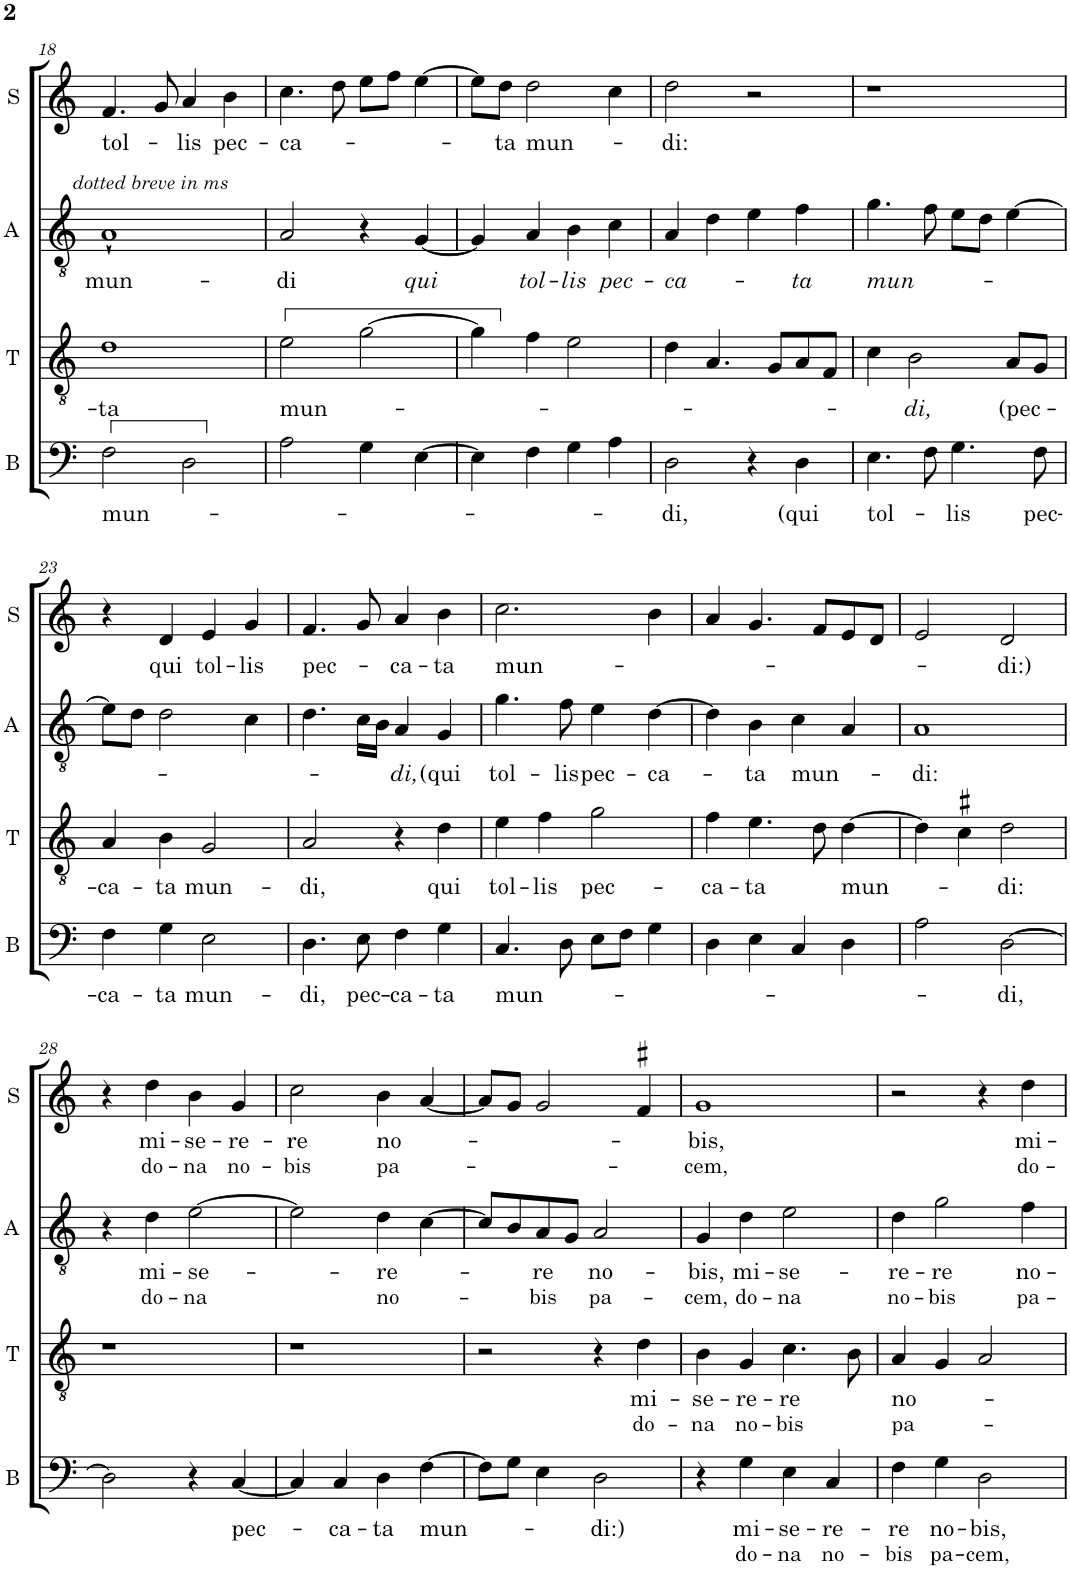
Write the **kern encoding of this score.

**kern	**text	**text	**kern	**text	**text	**kern	**text	**text	**kern	**text	**text
*part4	*part4	*part4	*part3	*part3	*part3	*part2	*part2	*part2	*part1	*part1	*part1
*staff4	*staff4	*staff4	*staff3	*staff3	*staff3	*staff2	*staff2	*staff2	*staff1	*staff1	*staff1
*I"B	*	*	*I"T	*	*	*I"A	*	*	*I"S	*	*
*I'B	*	*	*I'T	*	*	*I'A	*	*	*I'S	*	*
!!LO:PB:g=z
*clefF4	*	*	*clefGv2	*	*	*clefGv2	*	*	*clefG2	*	*
*	*	*	*	*	*	*Trd4c7	*	*	*	*	*
*k[]	*	*	*k[]	*	*	*k[]	*	*	*k[]	*	*
*M2/2	*	*	*M2/2	*	*	*M2/2	*	*	*M2/2	*	*
*met(c|)	*	*	*met(c|)	*	*	*met(c|)	*	*	*met(c|)	*	*
=18	=18	=18	=18	=18	=18	=18	=18	=18	=18	=18	=18
!	!	!	!	!	!	!LO:TX:a:i:t=dotted breve in ms	!	!	!	!	!
!	!LO:LY:b	!	!	!LO:LY:b	!	!	!LO:LY:b	!	!	!LO:LY:b	!
2F\	mun-	.	1d	-ta	.	1A`	mun-	.	4.f/	tol-	.
.	.	.	.	.	.	.	.	.	8g/	.	.
!	!	!	!	!	!	!	!	!	!	!LO:LY:b	!
2D\	.	.	.	.	.	.	.	.	4a/	-lis	.
!	!	!	!	!	!	!	!	!	!	!LO:LY:b	!
.	.	.	.	.	.	.	.	.	4b\	pec-	.
=19	=19	=19	=19	=19	=19	=19	=19	=19	=19	=19	=19
!	!	!	!	!LO:LY:b	!	!	!LO:LY:b	!	!	!LO:LY:b	!
2A\	.	.	2e\	mun-	.	2A/	-di	.	4.cc\	-ca-	.
.	.	.	.	.	.	.	.	.	8dd\	.	.
4G\	.	.	[2g\	.	.	4r	.	.	8ee\L	.	.
.	.	.	.	.	.	.	.	.	8ff\J	.	.
!	!	!	!	!	!	!	!LO:LY:b	!	!	!	!
[4E\	.	.	.	.	.	[4G/	qui	.	[4ee\	.	.
=20	=20	=20	=20	=20	=20	=20	=20	=20	=20	=20	=20
4E\]	.	.	4g\]	.	.	4G/]	.	.	8ee\L]	.	.
!	!	!	!	!	!	!	!	!	!	!LO:LY:b	!
.	.	.	.	.	.	.	.	.	8dd\J	-ta	.
!	!	!	!	!	!	!	!LO:LY:b	!	!	!LO:LY:b	!
4F\	.	.	4f\	.	.	4A/	tol-	.	2dd\	mun-	.
!	!	!	!	!	!	!	!LO:LY:b	!	!	!	!
4G\	.	.	2e\	.	.	4B\	-lis	.	.	.	.
!	!	!	!	!	!	!	!LO:LY:b	!	!	!	!
4A\	.	.	.	.	.	4c\	pec-	.	4cc\	.	.
=21	=21	=21	=21	=21	=21	=21	=21	=21	=21	=21	=21
!	!LO:LY:b	!	!	!	!	!	!LO:LY:b	!	!	!LO:LY:b	!
2D\	-di,	.	4d\	.	.	4A/	-ca-	.	2dd\	-di:	.
.	.	.	4.A/	.	.	4d\	.	.	.	.	.
4r	.	.	.	.	.	4e\	.	.	2r	.	.
.	.	.	8G/L	.	.	.	.	.	.	.	.
!	!LO:LY:b	!	!	!	!	!	!LO:LY:b	!	!	!	!
4D\	(qui	.	8A/	.	.	4f\	-ta	.	.	.	.
.	.	.	8F/J	.	.	.	.	.	.	.	.
=22	=22	=22	=22	=22	=22	=22	=22	=22	=22	=22	=22
!	!LO:LY:b	!	!	!	!	!	!LO:LY:b	!	!	!	!
4.E\	tol-	.	4c\	.	.	4.g\	mun-	.	1r	.	.
!	!	!	!	!LO:LY:b	!	!	!	!	!	!	!
.	.	.	2B\	-di,	.	.	.	.	.	.	.
8F\	.	.	.	.	.	8f\	.	.	.	.	.
!	!LO:LY:b	!	!	!	!	!	!	!	!	!	!
4.G\	-lis	.	.	.	.	8e\L	.	.	.	.	.
.	.	.	.	.	.	8d\J	.	.	.	.	.
!	!	!	!	!LO:LY:b	!	!	!	!	!	!	!
.	.	.	8A/L	(pec-	.	[4e\	.	.	.	.	.
!	!LO:LY:b	!	!	!	!	!	!	!	!	!	!
8F\	pec-	.	8G/J	.	.	.	.	.	.	.	.
!!LO:LB:g=z
=23	=23	=23	=23	=23	=23	=23	=23	=23	=23	=23	=23
!	!LO:LY:b	!	!	!LO:LY:b	!	!	!	!	!	!	!
4F\	-ca-	.	4A/	-ca-	.	8e\L]	.	.	4r	.	.
.	.	.	.	.	.	8d\J	.	.	.	.	.
!	!LO:LY:b	!	!	!LO:LY:b	!	!	!	!	!	!LO:LY:b	!
4G\	-ta	.	4B\	-ta	.	2d\	.	.	4d/	qui	.
!	!LO:LY:b	!	!	!LO:LY:b	!	!	!	!	!	!LO:LY:b	!
2E\	mun-	.	2G/	mun-	.	.	.	.	4e/	tol-	.
!	!	!	!	!	!	!	!	!	!	!LO:LY:b	!
.	.	.	.	.	.	4c\	.	.	4g/	-lis	.
=24	=24	=24	=24	=24	=24	=24	=24	=24	=24	=24	=24
!	!LO:LY:b	!	!	!LO:LY:b	!	!	!	!	!	!LO:LY:b	!
4.D\	-di,	.	2A/	-di,	.	4.d\	.	.	4.f/	pec-	.
!	!LO:LY:b	!	!	!	!	!	!	!	!	!	!
8E\	pec-	.	.	.	.	16c\LL	.	.	8g/	.	.
.	.	.	.	.	.	16B\JJ	.	.	.	.	.
!	!LO:LY:b	!	!	!	!	!	!LO:LY:b	!	!	!LO:LY:b	!
4F\	-ca-	.	4r	.	.	4A/	-di,	.	4a/	-ca-	.
!	!LO:LY:b	!	!	!LO:LY:b	!	!	!LO:LY:b	!	!	!LO:LY:b	!
4G\	-ta	.	4d\	qui	.	4G/	(qui	.	4b\	-ta	.
=25	=25	=25	=25	=25	=25	=25	=25	=25	=25	=25	=25
!	!LO:LY:b	!	!	!LO:LY:b	!	!	!LO:LY:b	!	!	!LO:LY:b	!
4.C/	mun-	.	4e\	tol-	.	4.g\	tol-	.	2.cc\	mun-	.
!	!	!	!	!LO:LY:b	!	!	!	!	!	!	!
.	.	.	4f\	-lis	.	.	.	.	.	.	.
!	!	!	!	!	!	!	!LO:LY:b	!	!	!	!
8D\	.	.	.	.	.	8f\	-lis	.	.	.	.
!	!	!	!	!LO:LY:b	!	!	!LO:LY:b	!	!	!	!
8E\L	.	.	2g\	pec-	.	4e\	pec-	.	.	.	.
8F\J	.	.	.	.	.	.	.	.	.	.	.
!	!	!	!	!	!	!	!LO:LY:b	!	!	!	!
4G\	.	.	.	.	.	[4d\	-ca-	.	4b\	.	.
=26	=26	=26	=26	=26	=26	=26	=26	=26	=26	=26	=26
!	!	!	!	!LO:LY:b	!	!	!	!	!	!	!
4D\	.	.	4f\	-ca-	.	4d\]	.	.	4a/	.	.
!	!	!	!	!LO:LY:b	!	!	!LO:LY:b	!	!	!	!
4E\	.	.	4.e\	-ta	.	4B\	-ta	.	4.g/	.	.
!	!	!	!	!	!	!	!LO:LY:b	!	!	!	!
4C/	.	.	.	.	.	4c\	mun-	.	.	.	.
.	.	.	8d\	.	.	.	.	.	8f/L	.	.
!	!	!	!	!LO:LY:b	!	!	!	!	!	!	!
4D\	.	.	[4d\	mun-	.	4A/	.	.	8e/	.	.
.	.	.	.	.	.	.	.	.	8d/J	.	.
=27	=27	=27	=27	=27	=27	=27	=27	=27	=27	=27	=27
!	!	!	!	!	!	!	!LO:LY:b	!	!	!	!
2A\	.	.	4d\]	.	.	1A	-di:	.	2e/	.	.
.	.	.	4c#X\	.	.	.	.	.	.	.	.
!	!LO:LY:b	!	!	!LO:LY:b	!	!	!	!	!	!LO:LY:b	!
[2D\	-di,	.	2d\	-di:	.	.	.	.	2d/	-di:)	.
!!LO:LB:g=z
=28	=28	=28	=28	=28	=28	=28	=28	=28	=28	=28	=28
2D\]	.	.	1r	.	.	4r	.	.	4r	.	.
!	!	!	!	!	!	!	!LO:LY:b	!LO:LY:b	!	!LO:LY:b	!LO:LY:b
.	.	.	.	.	.	4d\	mi-	do-	4dd\	mi-	do-
!	!	!	!	!	!	!	!LO:LY:b	!LO:LY:b	!	!LO:LY:b	!LO:LY:b
4r	.	.	.	.	.	[2e\	-se-	-na	4b\	-se-	-na
!	!LO:LY:b	!	!	!	!	!	!	!	!	!LO:LY:b	!LO:LY:b
[4C/	pec-	.	.	.	.	.	.	.	4g/	-re-	no-
=29	=29	=29	=29	=29	=29	=29	=29	=29	=29	=29	=29
!	!	!	!	!	!	!	!	!	!	!LO:LY:b	!LO:LY:b
4C/]	.	.	1r	.	.	2e\]	.	.	2cc\	-re	-bis
!	!LO:LY:b	!	!	!	!	!	!	!	!	!	!
4C/	-ca-	.	.	.	.	.	.	.	.	.	.
!	!LO:LY:b	!	!	!	!	!	!LO:LY:b	!LO:LY:b	!	!LO:LY:b	!LO:LY:b
4D\	-ta	.	.	.	.	4d\	-re-	no-	4b\	no-	pa-
!	!LO:LY:b	!	!	!	!	!	!	!	!	!	!
[4F\	mun-	.	.	.	.	[4c\	.	.	[4a/	.	.
=30	=30	=30	=30	=30	=30	=30	=30	=30	=30	=30	=30
8F\L]	.	.	2r	.	.	8c/L]	.	.	8a/L]	.	.
8G\J	.	.	.	.	.	8B/	.	.	8g/J	.	.
!	!	!	!	!	!	!	!LO:LY:b	!LO:LY:b	!	!	!
4E\	.	.	.	.	.	8A/	re	-bis	2g/	.	.
.	.	.	.	.	.	8G/J	.	.	.	.	.
!	!LO:LY:b	!	!	!	!	!	!LO:LY:b	!LO:LY:b	!	!	!
2D\	-di:)	.	4r	.	.	2A/	no-	pa-	.	.	.
!	!	!	!	!LO:LY:b	!LO:LY:b	!	!	!	!	!	!
.	.	.	4d\	mi-	do-	.	.	.	4f#X/	.	.
=31	=31	=31	=31	=31	=31	=31	=31	=31	=31	=31	=31
!	!	!	!	!LO:LY:b	!LO:LY:b	!	!LO:LY:b	!LO:LY:b	!	!LO:LY:b	!LO:LY:b
4r	.	.	4B\	-se-	-na	4G/	-bis,	-cem,	1g	-bis,	-cem,
!	!LO:LY:b	!LO:LY:b	!	!LO:LY:b	!LO:LY:b	!	!LO:LY:b	!LO:LY:b	!	!	!
4G\	mi-	do-	4G/	-re-	no-	4d\	mi-	do-	.	.	.
!	!LO:LY:b	!LO:LY:b	!	!LO:LY:b	!LO:LY:b	!	!LO:LY:b	!LO:LY:b	!	!	!
4E\	-se-	-na	4.c\	-re	-bis	2e\	-se-	-na	.	.	.
!	!LO:LY:b	!LO:LY:b	!	!	!	!	!	!	!	!	!
4C/	-re-	no-	.	.	.	.	.	.	.	.	.
.	.	.	8B\	.	.	.	.	.	.	.	.
=32	=32	=32	=32	=32	=32	=32	=32	=32	=32	=32	=32
!	!LO:LY:b	!LO:LY:b	!	!LO:LY:b	!LO:LY:b	!	!LO:LY:b	!LO:LY:b	!	!	!
4F\	-re	-bis	4A/	no-	pa-	4d\	-re-	no-	2r	.	.
!	!LO:LY:b	!LO:LY:b	!	!	!	!	!LO:LY:b	!LO:LY:b	!	!	!
4G\	no-	pa-	4G/	.	.	2g\	-re	-bis	.	.	.
!	!LO:LY:b	!LO:LY:b	!	!	!	!	!	!	!	!	!
2D\	-bis,	-cem,	2A/	.	.	.	.	.	4r	.	.
!	!	!	!	!	!	!	!LO:LY:b	!LO:LY:b	!	!LO:LY:b	!LO:LY:b
.	.	.	.	.	.	4f\	no-	pa-	4dd\	mi-	do-
=	=	=	=	=	=	=	=	=	=	=	=
*-	*-	*-	*-	*-	*-	*-	*-	*-	*-	*-	*-
